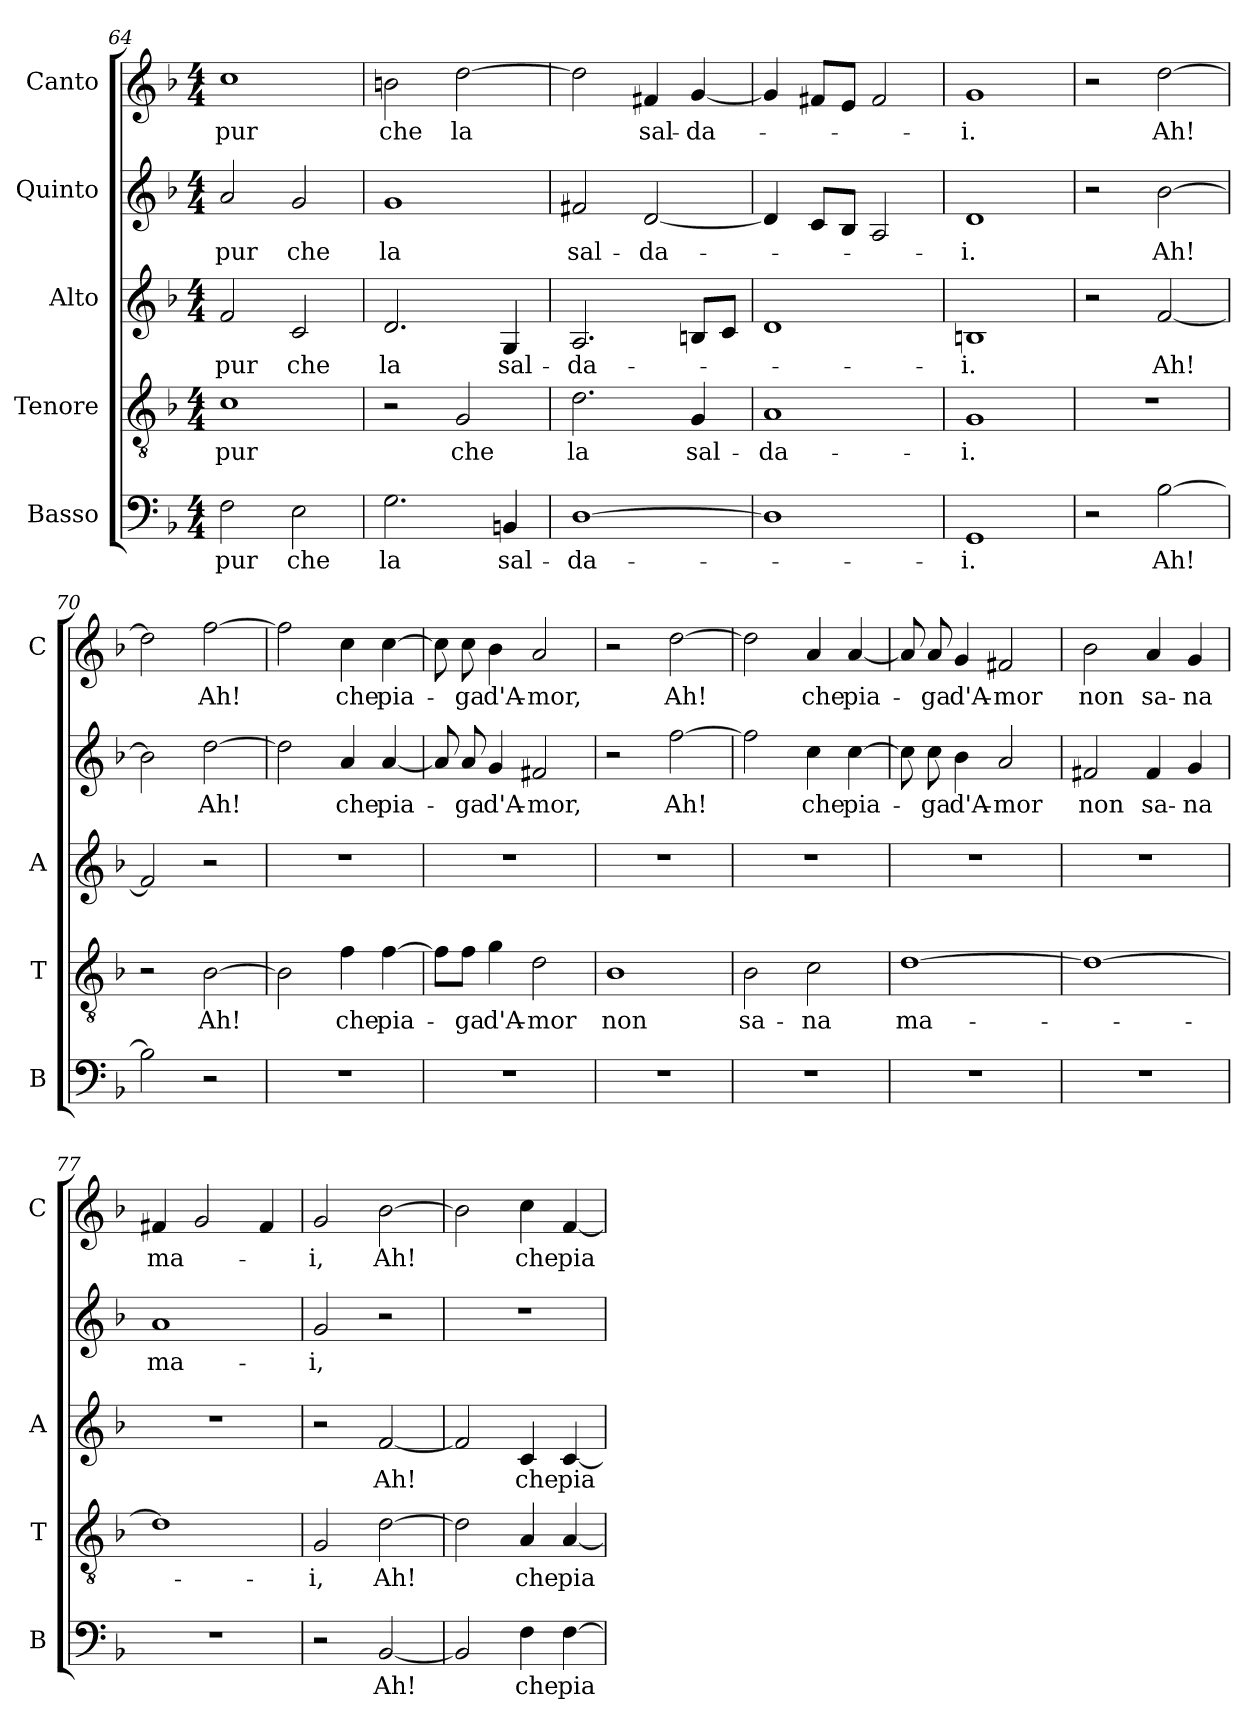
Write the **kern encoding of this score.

**kern	**text	**kern	**text	**kern	**text	**kern	**text	**kern	**text
*part5	*part5	*part4	*part4	*part3	*part3	*part2	*part2	*part1	*part1
*staff5	*staff5	*staff4	*staff4	*staff3	*staff3	*staff2	*staff2	*staff1	*staff1
*I"Basso	*	*I"Tenore	*	*I"Alto	*	*I"Quinto	*	*I"Canto	*
*I'B	*	*I'T	*	*I'A	*	*	*	*I'C	*
!!LO:LB:g=z
*clefF4	*	*clefGv2	*	*clefG2	*	*clefG2	*	*clefG2	*
*k[b-]	*	*k[b-]	*	*k[b-]	*	*k[b-]	*	*k[b-]	*
*F:	*	*F:	*	*F:	*	*F:	*	*F:	*
*M4/4	*	*M4/4	*	*M4/4	*	*M4/4	*	*M4/4	*
=64	=64	=64	=64	=64	=64	=64	=64	=64	=64
!	!LO:LY:b	!	!LO:LY:b	!	!LO:LY:b	!	!LO:LY:b	!	!LO:LY:b
2F\	pur	1c	pur	2f/	pur	2a/	pur	1cc	pur
!	!LO:LY:b	!	!	!	!LO:LY:b	!	!LO:LY:b	!	!
2E\	che	.	.	2c/	che	2g/	che	.	.
=65	=65	=65	=65	=65	=65	=65	=65	=65	=65
!	!LO:LY:b	!	!	!	!LO:LY:b	!	!LO:LY:b	!	!LO:LY:b
2.G\	la	2r	.	2.d/	la	1g	la	2bn\	che
!	!	!	!LO:LY:b	!	!	!	!	!	!LO:LY:b
.	.	2G/	che	.	.	.	.	[2dd\	la
!	!LO:LY:b	!	!	!	!LO:LY:b	!	!	!	!
4BBn/	sal-	.	.	4G/	sal-	.	.	.	.
=66	=66	=66	=66	=66	=66	=66	=66	=66	=66
!	!LO:LY:b	!	!LO:LY:b	!	!LO:LY:b	!	!LO:LY:b	!	!
[1D	-da-	2.d\	la	2.A/	-da-	2f#X/	sal-	2dd\]	.
!	!	!	!	!	!	!	!LO:LY:b	!	!LO:LY:b
.	.	.	.	.	.	[2d/	-da-	4f#X/	sal-
!	!	!	!LO:LY:b	!	!	!	!	!	!LO:LY:b
.	.	4G/	sal-	8Bn/L	.	.	.	[4g/	-da-
.	.	.	.	8c/J	.	.	.	.	.
=67	=67	=67	=67	=67	=67	=67	=67	=67	=67
!	!	!	!LO:LY:b	!	!	!	!	!	!
1D]	.	1A	-da-	1d	.	4d/]	.	4g/]	.
.	.	.	.	.	.	8c/L	.	8f#X/L	.
.	.	.	.	.	.	8B-/J	.	8e/J	.
.	.	.	.	.	.	2A/	.	2f#/	.
=68	=68	=68	=68	=68	=68	=68	=68	=68	=68
!	!LO:LY:b	!	!LO:LY:b	!	!LO:LY:b	!	!LO:LY:b	!	!LO:LY:b
1GG	-i.	1G	-i.	1Bn	-i.	1d	-i.	1g	-i.
=69	=69	=69	=69	=69	=69	=69	=69	=69	=69
2r	.	1r	.	2r	.	2r	.	2r	.
!	!LO:LY:b	!	!	!	!LO:LY:b	!	!LO:LY:b	!	!LO:LY:b
[2B-\	Ah!	.	.	[2f/	Ah!	[2b-\	Ah!	[2dd\	Ah!
=70	=70	=70	=70	=70	=70	=70	=70	=70	=70
2B-\]	.	2r	.	2f/]	.	2b-\]	.	2dd\]	.
!	!	!	!LO:LY:b	!	!	!	!LO:LY:b	!	!LO:LY:b
2r	.	[2B-\	Ah!	2r	.	[2dd\	Ah!	[2ff\	Ah!
=71	=71	=71	=71	=71	=71	=71	=71	=71	=71
1r	.	2B-\]	.	1r	.	2dd\]	.	2ff\]	.
!	!	!	!LO:LY:b	!	!	!	!LO:LY:b	!	!LO:LY:b
.	.	4f\	che	.	.	4a/	che	4cc\	che
!	!	!	!LO:LY:b	!	!	!	!LO:LY:b	!	!LO:LY:b
.	.	[4f\	pia-	.	.	[4a/	pia-	[4cc\	pia-
!!LO:LB:g=z
=72	=72	=72	=72	=72	=72	=72	=72	=72	=72
1r	.	8f\L]	.	1r	.	8a/]	.	8cc\]	.
!	!	!	!LO:LY:b	!	!	!	!LO:LY:b	!	!LO:LY:b
.	.	8f\J	-ga	.	.	8a/	-ga	8cc\	-ga
!	!	!	!LO:LY:b	!	!	!	!LO:LY:b	!	!LO:LY:b
.	.	4g\	d'A-	.	.	4g/	d'A-	4b-\	d'A-
!	!	!	!LO:LY:b	!	!	!	!LO:LY:b	!	!LO:LY:b
.	.	2d\	-mor	.	.	2f#X/	-mor,	2a/	-mor,
=73	=73	=73	=73	=73	=73	=73	=73	=73	=73
!	!	!	!LO:LY:b	!	!	!	!	!	!
1r	.	1B-	non	1r	.	2r	.	2r	.
!	!	!	!	!	!	!	!LO:LY:b	!	!LO:LY:b
.	.	.	.	.	.	[2ff\	Ah!	[2dd\	Ah!
=74	=74	=74	=74	=74	=74	=74	=74	=74	=74
!	!	!	!LO:LY:b	!	!	!	!	!	!
1r	.	2B-\	sa-	1r	.	2ff\]	.	2dd\]	.
!	!	!	!LO:LY:b	!	!	!	!LO:LY:b	!	!LO:LY:b
.	.	2c\	-na	.	.	4cc\	che	4a/	che
!	!	!	!	!	!	!	!LO:LY:b	!	!LO:LY:b
.	.	.	.	.	.	[4cc\	pia-	[4a/	pia-
=75	=75	=75	=75	=75	=75	=75	=75	=75	=75
!	!	!	!LO:LY:b	!	!	!	!	!	!
1r	.	[1d	ma-	1r	.	8cc\]	.	8a/]	.
!	!	!	!	!	!	!	!LO:LY:b	!	!LO:LY:b
.	.	.	.	.	.	8cc\	-ga	8a/	-ga
!	!	!	!	!	!	!	!LO:LY:b	!	!LO:LY:b
.	.	.	.	.	.	4b-\	d'A-	4g/	d'A-
!	!	!	!	!	!	!	!LO:LY:b	!	!LO:LY:b
.	.	.	.	.	.	2a/	-mor	2f#X/	-mor
=76	=76	=76	=76	=76	=76	=76	=76	=76	=76
!	!	!	!	!	!	!	!LO:LY:b	!	!LO:LY:b
1r	.	1d_	.	1r	.	2f#X/	non	2b-\	non
!	!	!	!	!	!	!	!LO:LY:b	!	!LO:LY:b
.	.	.	.	.	.	4f#/	sa-	4a/	sa-
!	!	!	!	!	!	!	!LO:LY:b	!	!LO:LY:b
.	.	.	.	.	.	4g/	-na	4g/	-na
=77	=77	=77	=77	=77	=77	=77	=77	=77	=77
!	!	!	!	!	!	!	!LO:LY:b	!	!LO:LY:b
1r	.	1d]	.	1r	.	1a	ma-	4f#X/	ma-
.	.	.	.	.	.	.	.	2g/	.
.	.	.	.	.	.	.	.	4f#/	.
=78	=78	=78	=78	=78	=78	=78	=78	=78	=78
!	!	!	!LO:LY:b	!	!	!	!LO:LY:b	!	!LO:LY:b
2r	.	2G/	-i,	2r	.	2g/	-i,	2g/	-i,
!	!LO:LY:b	!	!LO:LY:b	!	!LO:LY:b	!	!	!	!LO:LY:b
[2BB-/	Ah!	[2d\	Ah!	[2f/	Ah!	2r	.	[2b-\	Ah!
=79	=79	=79	=79	=79	=79	=79	=79	=79	=79
2BB-/]	.	2d\]	.	2f/]	.	1r	.	2b-\]	.
!	!LO:LY:b	!	!LO:LY:b	!	!LO:LY:b	!	!	!	!LO:LY:b
4F\	che	4A/	che	4c/	che	.	.	4cc\	che
!	!LO:LY:b	!	!LO:LY:b	!	!LO:LY:b	!	!	!	!LO:LY:b
[4F\	pia-	[4A/	pia-	[4c/	pia-	.	.	[4f/	pia-
=	=	=	=	=	=	=	=	=	=
*-	*-	*-	*-	*-	*-	*-	*-	*-	*-
